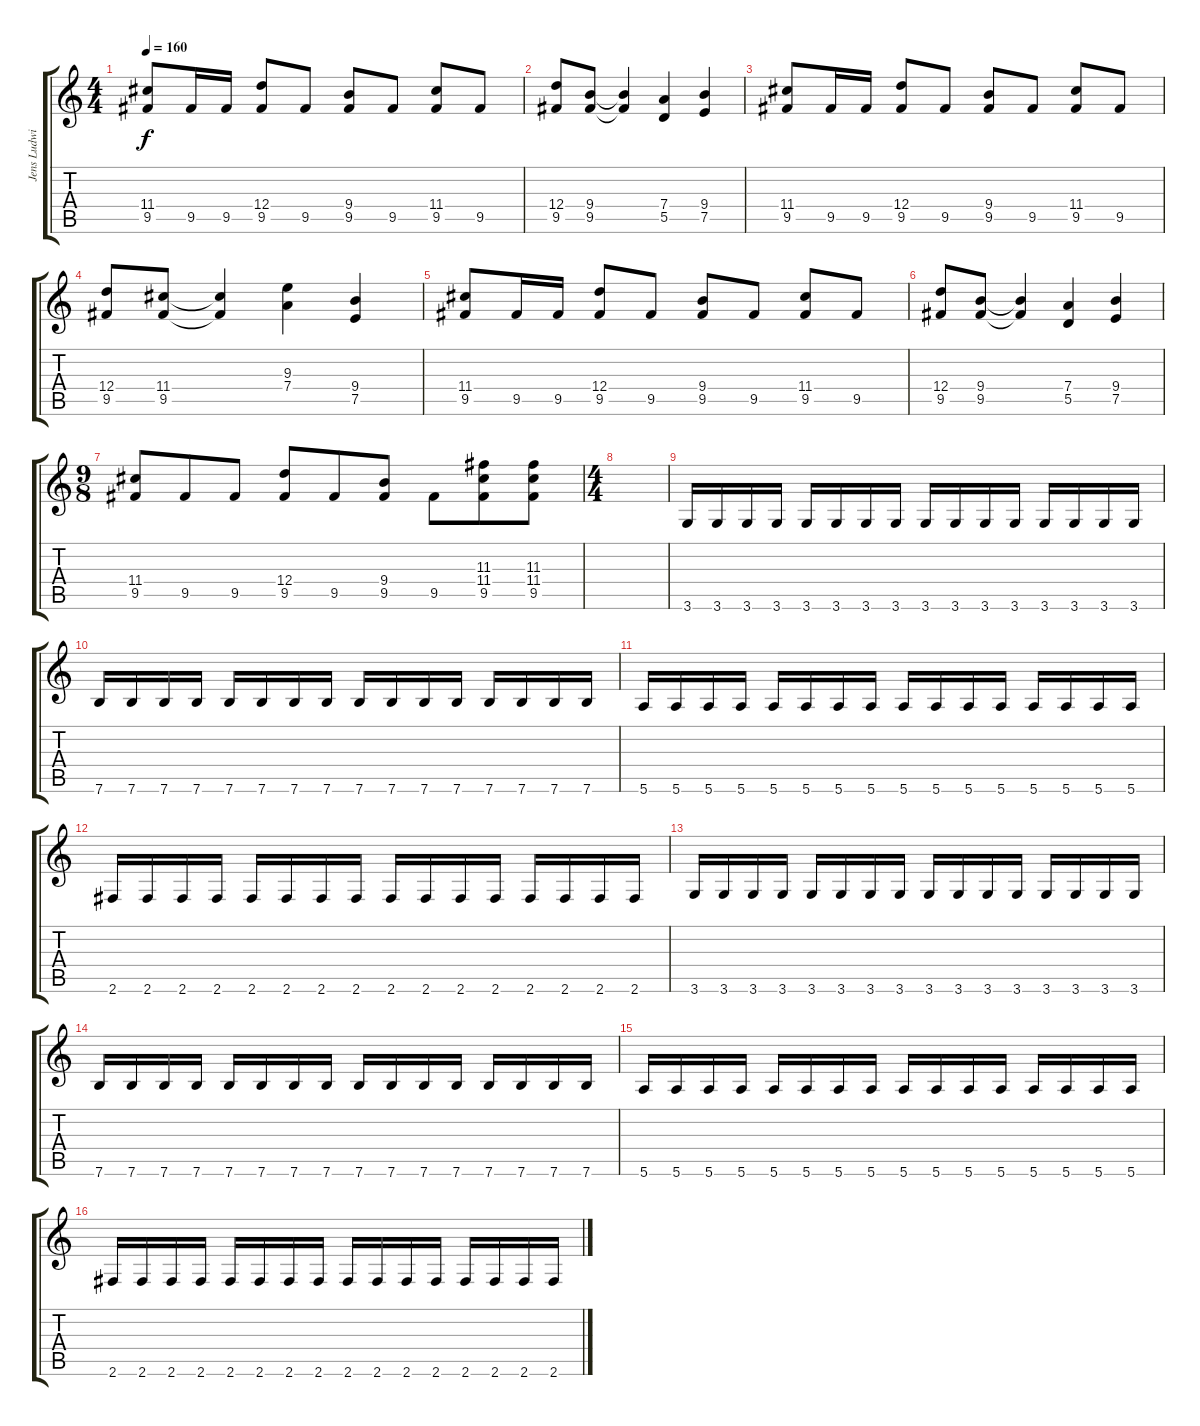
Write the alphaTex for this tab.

\track ("Jens Ludwig" "Jens Ludwi") {instrument distortionguitar}
\staff {score tabs}
\tuning (E4 B3 G3 D3 A2 E2) {hide}
\ts (4 4)
\tempo 160
\clef g2
\ks c
(11.4 9.5).8{dy f} 9.5.16 9.5.16 (12.4 9.5).8 9.5.8 (9.4 9.5).8 9.5.8 (11.4 9.5).8 9.5.8 |
(12.4 9.5).8 (9.4 9.5).8 (9.4{t} 9.5{t}).4 (7.4 5.5).4 (9.4 7.5).4 |
(11.4 9.5).8 9.5.16 9.5.16 (12.4 9.5).8 9.5.8 (9.4 9.5).8 9.5.8 (11.4 9.5).8 9.5.8 |
(12.4 9.5).8 (11.4 9.5).8 (11.4{t} 9.5{t}).4 (9.3 7.4).4 (9.4 7.5).4 |
(11.4 9.5).8 9.5.16 9.5.16 (12.4 9.5).8 9.5.8 (9.4 9.5).8 9.5.8 (11.4 9.5).8 9.5.8 |
(12.4 9.5).8 (9.4 9.5).8 (9.4{t} 9.5{t}).4 (7.4 5.5).4 (9.4 7.5).4 |
\ts (9 8)
(11.4 9.5).8 9.5.8 9.5.8 (12.4 9.5).8 9.5.8 (9.4 9.5).8 9.5.8 (11.3 11.4 9.5).8 (11.3 11.4 9.5).8 |
\ts (4 4)
|
3.6.16 3.6.16 3.6.16 3.6.16 3.6.16 3.6.16 3.6.16 3.6.16 3.6.16 3.6.16 3.6.16 3.6.16 3.6.16 3.6.16 3.6.16 3.6.16 |
7.6.16 7.6.16 7.6.16 7.6.16 7.6.16 7.6.16 7.6.16 7.6.16 7.6.16 7.6.16 7.6.16 7.6.16 7.6.16 7.6.16 7.6.16 7.6.16 |
5.6.16 5.6.16 5.6.16 5.6.16 5.6.16 5.6.16 5.6.16 5.6.16 5.6.16 5.6.16 5.6.16 5.6.16 5.6.16 5.6.16 5.6.16 5.6.16 |
2.6.16 2.6.16 2.6.16 2.6.16 2.6.16 2.6.16 2.6.16 2.6.16 2.6.16 2.6.16 2.6.16 2.6.16 2.6.16 2.6.16 2.6.16 2.6.16 |
3.6.16 3.6.16 3.6.16 3.6.16 3.6.16 3.6.16 3.6.16 3.6.16 3.6.16 3.6.16 3.6.16 3.6.16 3.6.16 3.6.16 3.6.16 3.6.16 |
7.6.16 7.6.16 7.6.16 7.6.16 7.6.16 7.6.16 7.6.16 7.6.16 7.6.16 7.6.16 7.6.16 7.6.16 7.6.16 7.6.16 7.6.16 7.6.16 |
5.6.16 5.6.16 5.6.16 5.6.16 5.6.16 5.6.16 5.6.16 5.6.16 5.6.16 5.6.16 5.6.16 5.6.16 5.6.16 5.6.16 5.6.16 5.6.16 |
2.6.16 2.6.16 2.6.16 2.6.16 2.6.16 2.6.16 2.6.16 2.6.16 2.6.16 2.6.16 2.6.16 2.6.16 2.6.16 2.6.16 2.6.16 2.6.16
